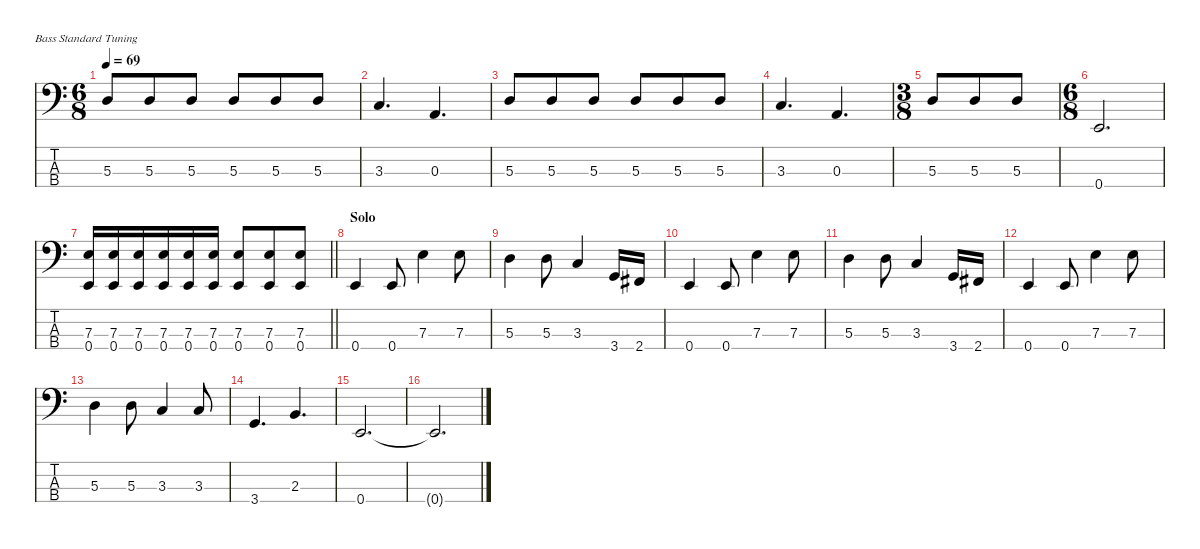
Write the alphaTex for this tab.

\defaultSystemsLayout 4
\hideDynamics
\bracketExtendMode nobrackets
\singleTrackTrackNamePolicy hidden
\multiTrackTrackNamePolicy hidden
\otherSystemsTrackNameOrientation horizontal
\track ("Bass" "el.bs.") {instrument electricbasspick}
\staff {score tabs}
\tuning (G2 D2 A1 E1)
\ts (6 8)
\tempo 69
\clef f4
\ks c
5.3.8{dy f beam Up} 5.3.8{beam Up} 5.3.8{beam Up} 5.3.8{beam Up} 5.3.8{beam Up} 5.3.8{beam Up} |
3.3.4{d beam Up} 0.3.4{d beam Up} |
5.3.8{beam Up} 5.3.8{beam Up} 5.3.8{beam Up} 5.3.8{beam Up} 5.3.8{beam Up} 5.3.8{beam Up} |
3.3.4{d beam Up} 0.3.4{d beam Up} |
\ts (3 8)
\beaming (8 3)
5.3.8{beam Up} 5.3.8{beam Up} 5.3.8{beam Up} |
\ts (6 8)
\beaming (8 3 3)
0.4.2{d beam Up} |
\barLineRight lightlight
(7.3 0.4).16{beam Up} (7.3 0.4).16{beam Up} (7.3 0.4).16{beam Up} (7.3 0.4).16{beam Up} (7.3 0.4).16{beam Up} (7.3 0.4).16{beam Up} (7.3 0.4).8{beam Up} (7.3 0.4).8{beam Up} (7.3 0.4).8{beam Up} |
\section ("" "Solo")
0.4.4{beam Up} 0.4.8{beam Up} 7.3.4{beam Down} 7.3.8{beam Down} |
5.3.4{beam Down} 5.3.8{beam Down} 3.3.4{beam Up} 3.4.16{beam Up} 2.4{acc #}.16{beam Up} |
0.4.4{beam Up} 0.4.8{beam Up} 7.3.4{beam Down} 7.3.8{beam Down} |
5.3.4{beam Down} 5.3.8{beam Down} 3.3.4{beam Up} 3.4.16{beam Up} 2.4{acc #}.16{beam Up} |
0.4.4{beam Up} 0.4.8{beam Up} 7.3.4{beam Down} 7.3.8{beam Down} |
5.3.4{beam Down} 5.3.8{beam Down} 3.3.4{beam Up} 3.3.8{beam Up} |
3.4.4{d beam Up} 2.3.4{d beam Up} |
0.4.2{d beam Up} |
0.4{t}.2{d beam Up}
